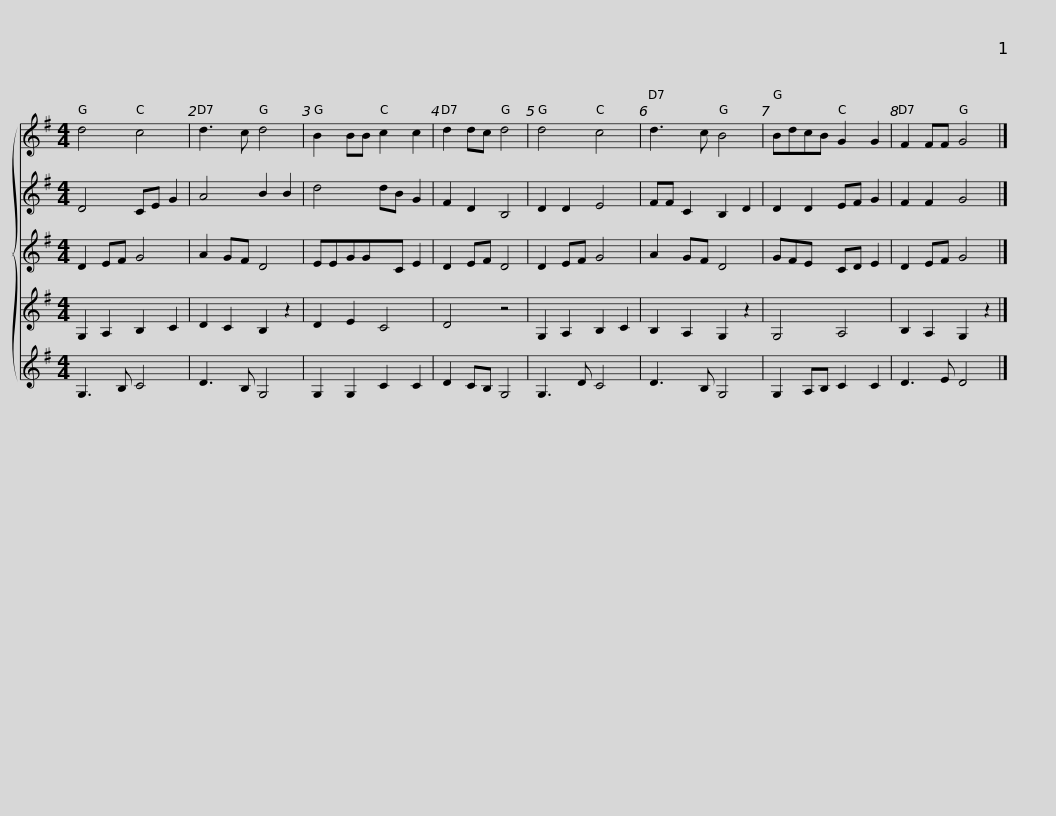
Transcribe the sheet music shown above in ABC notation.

X:1
%%score { 1 2 3 4 5 }
L:1/8
M:4/4
I:linebreak $
K:G
V:1 treble
V:2 treble
V:3 treble
V:4 treble
V:5 treble
V:1
 d4 c4 | d3 c d4 | B2 BB c2 c2 | d2 dc d4 |$ d4 c4 | %5
 d3 c B4 | BdcB G2 G2 | F2 FF G4 |] %8
V:2
 D4 CE G2 | A4 B2 B2 | d4 dB G2 | F2 D2 B,4 |$ D2 D2 E4 | %5
 FF C2 B,2 D2 | D2 D2 EF G2 | F2 F2 G4 |] %8
V:3
 D2 EF G4 | A2 GF D4 | EEGGxC E2 | D2 EF D4 |$ D2 EF G4 | %5
 A2 GF D4 | GFEx CD E2 | D2 EF G4 |] %8
V:4
 G,2 A,2 B,2 C2 | D2 C2 B,2 z2 | D2 E2 C4 | D4 z4 |$ G,2 A,2 B,2 C2 | %5
 B,2 A,2 G,2 z2 | G,4 A,4 | B,2 A,2 G,2 z2 |] %8
V:5
 G,3 B, C4 | D3 B, G,4 | G,2 G,2 C2 C2 | D2 CB, G,4 |$ G,3 D C4 | %5
 D3 B, G,4 | G,2 A,B, C2 C2 | D3 E D4 |] %8
